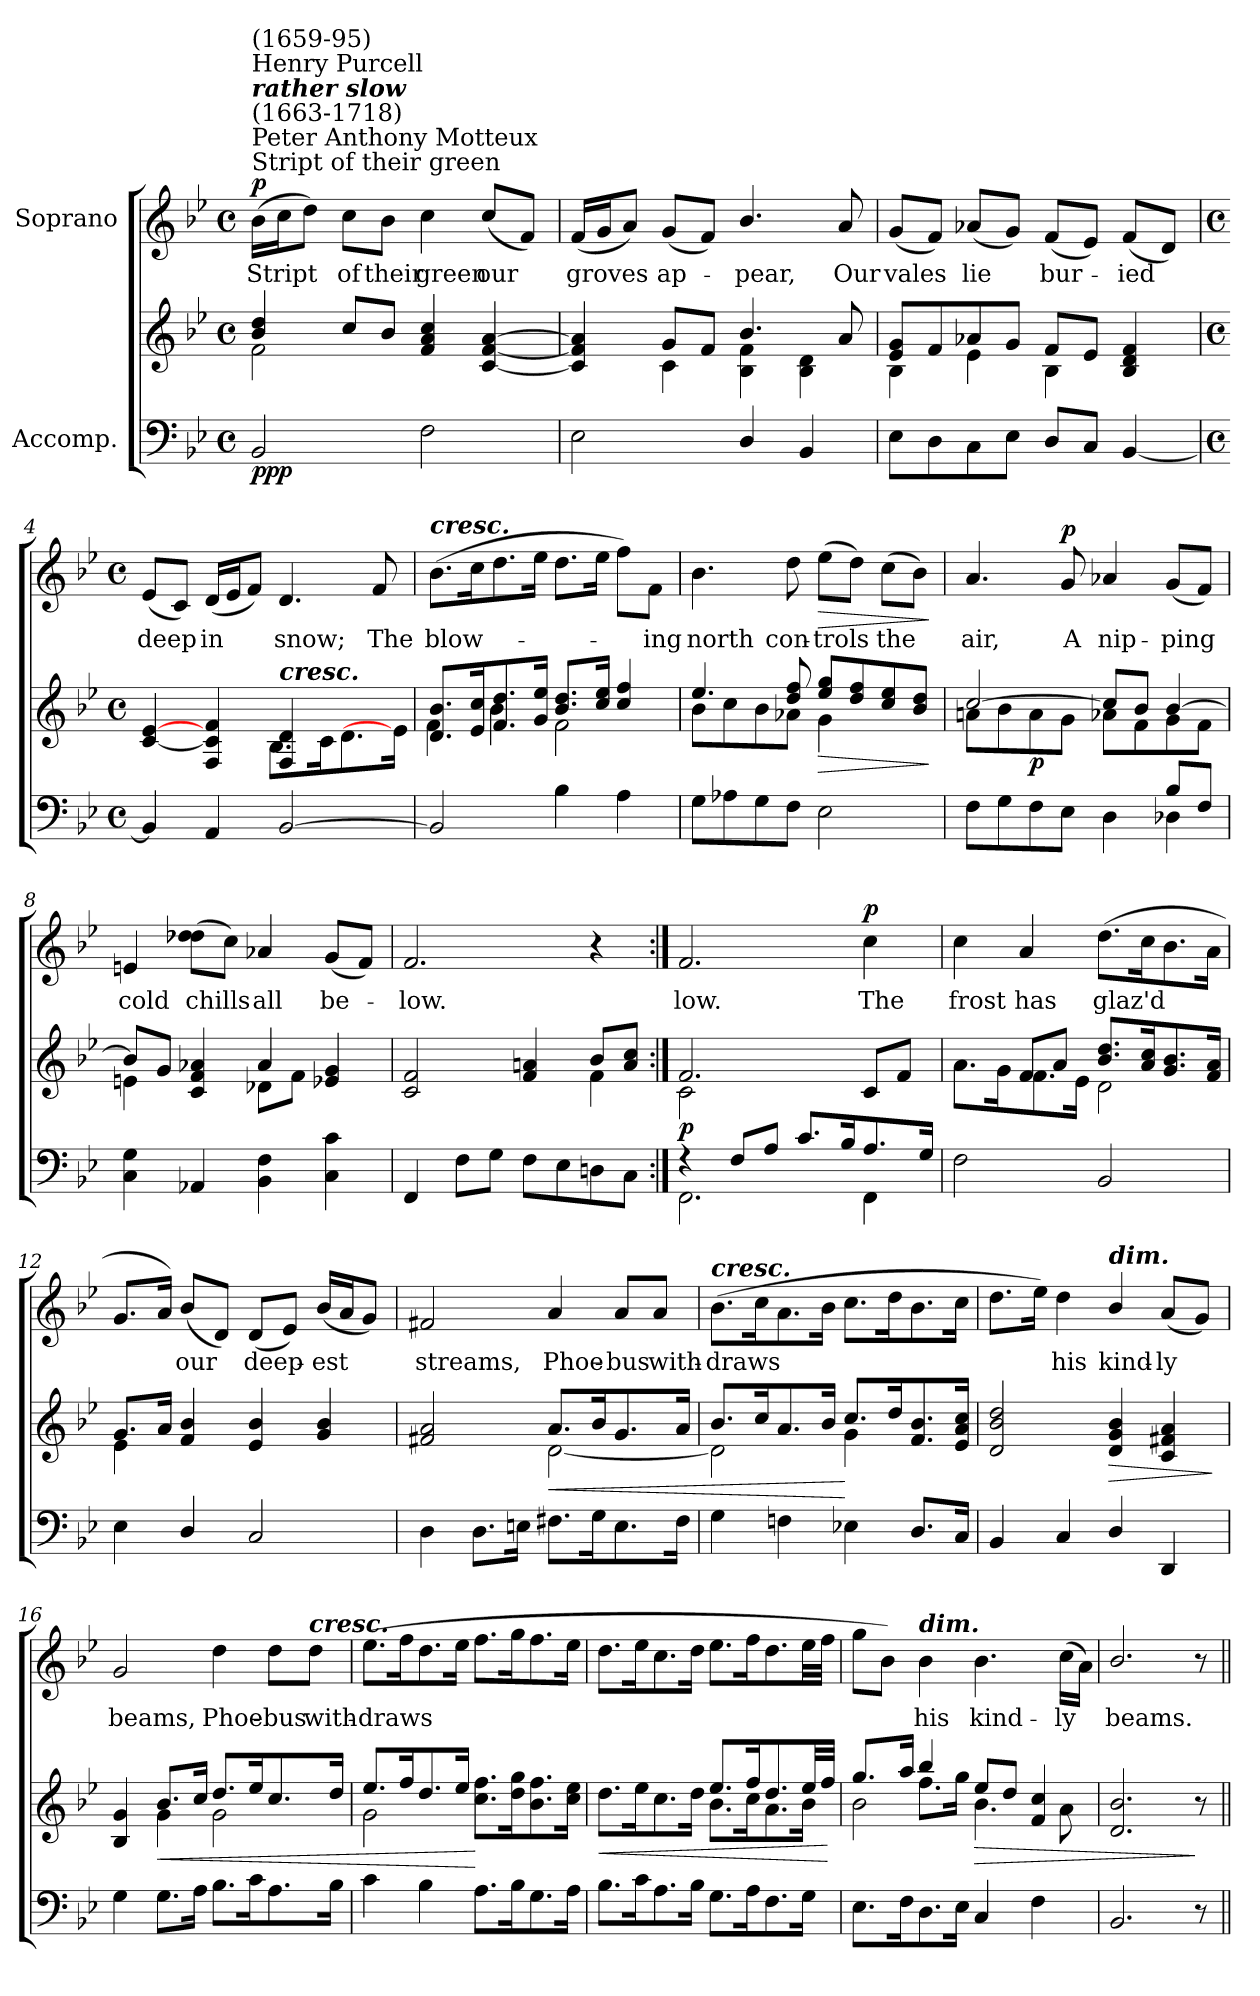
**kern	**kern	**dynam	**kern	**text	**dynam
*part2	*part2	*part2	*part1	*part1	*part1
*staff3	*staff2	*staff2/3	*staff1	*staff1	*staff1
*I"Accomp.	*	*	*I"Soprano	*	*
*clefF4	*clefG2	*	*clefG2	*	*
*k[b-e-]	*k[b-e-]	*	*k[b-e-]	*	*
*B-:	*B-:	*	*B-:	*	*
*M4/4	*M4/4	*	*M4/4	*	*
*met(c)	*met(c)	*	*met(c)	*	*
*MM72	*MM72	*	*MM72	*	*
=1	=1	=1	=1	=1	=1
*	*^	*	*	*	*
!	!	!	!	!LO:TX:a:t=Stript of their green	!	!
!	!	!	!	!LO:TX:a:t=Peter Anthony Motteux	!	!
!	!	!	!	!LO:TX:a:t=(1663-1718)	!	!
!	!	!	!	!LO:TX:a:Bi:t=rather slow	!	!
!	!	!	!	!LO:TX:a:t=Henry Purcell	!	!
!	!	!	!	!LO:TX:a:t=(1659-95)	!	!
!	!	!	!LO:DY:b=2	!	!LO:LY:b	!
!	!	!	!LO:DY:n=1:b	!	!	!
!	!	!	!LO:DY:n=2:b	!	!	!LO:DY:b
2BB-/	4b-/ 4dd/	2f\	p p p	(>16b-\LL	Stript	p
.	.	.	.	16cc\J	.	.
.	.	.	.	8dd\J)	.	.
!	!	!	!	!	!LO:LY:b	!
.	8cc/L	.	.	8cc\L	of	.
!	!	!	!	!	!LO:LY:b	!
.	8b-/J	.	.	8b-\J	their	.
!	!	!	!	!	!LO:LY:b	!
2F\	4f/ 4a/ 4cc/	2ryy	.	4cc\	green	.
!	!	!	!	!	!LO:LY:b	!
.	[4c/ [4f/ [4a/	.	.	(<8cc/L	our	.
.	.	.	.	8f/J)	.	.
=2	=2	=2	=2	=2	=2	=2
!	!	!	!	!	!LO:LY:b	!
2E-\	4c/] 4f/] 4a/]	4ryy	.	(<16f/LL	groves	.
.	.	.	.	16g/J	.	.
.	.	.	.	8a/J)	.	.
!	!	!	!	!	!LO:LY:b	!
.	8g/L	4c\	.	(<8g/L	ap-	.
.	8f/J	.	.	8f/J)	.	.
!	!	!	!	!	!LO:LY:b	!
4D/	4.b-/	4B-\ 4f\	.	4.b-/	pear,	.
4BB-/	.	4B-\ 4d\	.	.	.	.
!	!	!	!	!	!LO:LY:b	!
.	8a/	.	.	8a/	Our	.
=3	=3	=3	=3	=3	=3	=3
!	!	!	!	!	!LO:LY:b	!
8E-\L	8e-/ 8g/L	4B-\	.	(<8g/L	vales	.
8D\	8f/	.	.	8f/J)	.	.
!	!	!	!	!	!LO:LY:b	!
8C\	8a-X/	4e-\	.	(<8a-X/L	lie	.
8E-\J	8g/J	.	.	8g/J)	.	.
!	!	!	!	!	!LO:LY:b	!
8D/L	8f/L	4B-\	.	(<8f/L	bur-	.
8C/J	8e-/J	.	.	8e-/J)	.	.
!	!	!	!	!	!LO:LY:b	!
[4BB-/	4B-/ 4d/ 4f/	4ryy	.	(<8f/L	ied	.
.	.	.	.	8d/J)	.	.
!!LO:LB:g=z
=4	=4	=4	=4	=4	=4	=4
*M4/4	*M4/4	*	*	*M4/4	*	*
*met(c)	*met(c)	*	*	*met(c)	*	*
*^	*	*	*	*	*	*
!	!	!	!	!	!	!LO:LY:b	!
4BB-/]	1ryy	[4c/ [4e-/	2ryy	.	(<8e-/L	deep	.
.	.	.	.	.	8c/J)	.	.
!	!	!	!	!	!	!LO:LY:b	!
4AA/	.	4F/ 4c/] 4f/	.	.	(<16d/LL	in	.
.	.	.	.	.	16e-/J	.	.
.	.	.	.	.	8f/J)	.	.
!	!	!LO:TX:a:Bi:t=cresc.	!	!	!	!	!
!	!	!	!	!	!	!LO:LY:b	!
[2BB-/	.	4F/ 4d/	8.B-\L	.	4.d/	snow;	.
.	.	.	16c\K	.	.	.	.
.	.	4ryy	8.d\	.	.	.	.
!	!	!	!	!	!	!LO:LY:b	!
.	.	.	.	.	8f/	The	.
.	.	.	16e-\Jk]	.	.	.	.
=5	=5	=5	=5	=5	=5	=5	=5
!	!	!	!	!	!LO:TX:a:Bi:t=cresc.	!	!
!	!	!	!	!	!	!LO:LY:b	!
2BB-/]	1ryy	8.d/ 8.b-/L	4f\	.	(>8.b-\L	blow-	.
.	.	16e-/ 16cc/K	.	.	16cc\K	.	.
.	.	8.f/ 8.dd/	4b-\	.	8.dd\	.	.
.	.	16g/ 16ee-/Jk	.	.	16ee-\Jk	.	.
4B-\	.	8.b-/ 8.dd/L	2f\	.	8.dd\L	.	.
.	.	16cc/ 16ee-/Jk	.	.	16ee-\Jk	.	.
4A\	.	4cc/ 4ff/	.	.	8ff\L)	.	.
!	!	!	!	!	!	!LO:LY:b	!
.	.	.	.	.	8f\J	-ing	.
=6	=6	=6	=6	=6	=6	=6	=6
!	!	!	!	!	!	!LO:LY:b	!
8G\L	1ryy	4.ee-/	8b-\L	.	4.b-\	north	.
8A-X\	.	.	8cc\	.	.	.	.
8G\	.	.	8b-\	.	.	.	.
!	!	!	!	!	!	!LO:LY:b	!
8F\J	.	8dd/ 8ff/	8a-X\J	.	8dd\	con-	.
!	!	!	!	!LO:HP:b	!	!LO:LY:b	!LO:HP:b
2E-\	.	8ee-/ 8gg/L	4g\	>	(>8ee-\L	-trols	>
.	.	8dd/ 8ff/	.	.	8dd\J)	.	.
!	!	!	!	!	!	!LO:LY:b	!
.	.	8cc/ 8ee-/	4ryy	.	(>8cc\L	the	.
.	.	8b-/ 8dd/J	.	.	8b-\J)	.	.
*v	*v	*	*	*	*	*	*
*	*v	*v	*	*	*	*
.	.	]	.	.	]
=7	=7	=7	=7	=7	=7
*^	*^	*	*	*	*
!	!	!	!	!	!	!LO:LY:b	!
8F\L	2ryy	[2cc/	8an\L	.	4.a/	air,	.
8G\	.	.	8b-\	.	.	.	.
!	!	!	!	!LO:DY:b	!	!	!
8F\	.	.	8a\	p	.	.	.
!	!	!	!	!	!	!LO:LY:b	!LO:DY:b
8E-\J	.	.	8g\J	.	8g/	A	p
!	!	!	!	!	!	!LO:LY:b	!
4D\	4ryy	8cc/L]	8a-X\L	.	4a-X/	nip-	.
.	.	8b-/J	8f\	.	.	.	.
!	!	!	!	!	!	!LO:LY:b	!
8B-/L	4D-X\	[4b-/	8g\	.	(<8g/L	-ping	.
8F/J	.	.	8f\J	.	8f/J)	.	.
!!LO:LB:g=z
=8	=8	=8	=8	=8	=8	=8	=8
!	!	!	!	!	!	!LO:LY:b	!
4C\ 4G\	1ryy	8b-/L]	4en\	.	4en/	cold	.
.	.	8g/J	.	.	.	.	.
!	!	!	!	!	!	!LO:LY:b	!
4AA-X/	.	4c/ 4f/ 4a-X/	4ryy	.	(>8dd-X\ 8dd-\L	chills	.
.	.	.	.	.	8cc\J)	.	.
!	!	!	!	!	!	!LO:LY:b	!
4BB-\ 4F\	.	4a-/	8d-X\L	.	4a-X/	all	.
.	.	.	8f\J	.	.	.	.
!	!	!	!	!	!	!LO:LY:b	!
4C\ 4c\	.	4e-X/ 4g/	4ryy	.	(<8g/L	be-	.
.	.	.	.	.	8f/J)	.	.
=9	=9	=9	=9	=9	=9	=9	=9
!	!	!	!	!	!	!LO:LY:b	!
4FF/	1ryy	2c/ 2f/	2.ryy	.	2.f/	low.	.
8F\L	.	.	.	.	.	.	.
8G\J	.	.	.	.	.	.	.
8F\L	.	4f/ 4an/	.	.	.	.	.
8E-i\	.	.	.	.	.	.	.
8Dni\	.	8b-/L	4f\	.	4r	.	.
8C\J	.	8a/ 8cc/J	.	.	.	.	.
=10:|!	=10:|!	=10:|!	=10:|!	=10:|!	=10:|!	=10:|!	=10:|!
!	!	!	!	!LO:DY:b	!	!LO:LY:b	!
4r	2.FF\	2.f/	2c\	p	2.f/	low.	.
8F/L	.	.	.	.	.	.	.
8A/J	.	.	.	.	.	.	.
8.c/L	.	.	4ryy	.	.	.	.
16B-/K	.	.	.	.	.	.	.
!	!	!	!	!	!	!LO:LY:b	!LO:DY:b
8.A/	4FF\	4ryy	8c/L	.	4cc\	The	p
.	.	.	8f/J	.	.	.	.
16G/Jk	.	.	.	.	.	.	.
=11	=11	=11	=11	=11	=11	=11	=11
!	!	!	!	!	!	!LO:LY:b	!
2F\	2ryy	4ryy	8.a\L	.	4cc\	frost	.
.	.	.	16g\K	.	.	.	.
!	!	!	!	!	!	!LO:LY:b	!
.	.	8f/L	8.f\	.	4a/	has	.
.	.	8a/J	.	.	.	.	.
.	.	.	16e-\Jk	.	.	.	.
!	!	!	!	!	!	!LO:LY:b	!
2BB-/	2ryy	8.b-/ 8.dd/L	2d\	.	(>8.dd\L	glaz'd	.
.	.	16a/ 16cc/K	.	.	16cc\K	.	.
.	.	8.g/ 8.b-/	.	.	8.b-\	.	.
.	.	16f/ 16a/Jk	.	.	16a\Jk	.	.
!!LO:PB:g=z
=12	=12	=12	=12	=12	=12	=12	=12
4E-\	2ryy	8.g/L	4e-\	.	8.g/L	.	.
.	.	16a/Jk	.	.	16a/Jk)	.	.
!	!	!	!	!	!	!LO:LY:b	!
4D/	.	4f/ 4b-/	2.ryy	.	(<8b-/L	our	.
.	.	.	.	.	8d/J)	.	.
!	!	!	!	!	!	!LO:LY:b	!
2C/	2ryy	4e-/ 4b-/	.	.	(<8d/L	deep-	.
.	.	.	.	.	8e-/J)	.	.
!	!	!	!	!	!	!LO:LY:b	!
.	.	4g/ 4b-/	.	.	(<16b-/LL	est	.
.	.	.	.	.	16a/J	.	.
.	.	.	.	.	8g/J)	.	.
*v	*v	*	*	*	*	*	*
!!LO:LB:g=z
=13	=13	=13	=13	=13	=13	=13
!	!	!	!	!	!LO:LY:b	!
4D\	2f#X/ 2a/	2ryy	.	2f#X/	streams,	.
8.D\L	.	.	.	.	.	.
16En\Jk	.	.	.	.	.	.
!	!	!	!LO:HP:b	!	!LO:LY:b	!
8.F#X\L	8.a/L	[2d\	<	4a/	Phoe-	.
16G\K	16b-/K	.	.	.	.	.
!	!	!	!	!	!LO:LY:b	!
8.E\	8.g/	.	.	8a/L	-bus	.
!	!	!	!	!	!LO:LY:b	!
.	.	.	.	8a/J	with-	.
16F#\Jk	16a/Jk	.	.	.	.	.
=14	=14	=14	=14	=14	=14	=14
!	!	!	!	!LO:TX:a:Bi:t=cresc.	!	!
!	!	!	!	!	!LO:LY:b	!
4G\	8.b-/L	2d\]	.	(>8.b-\L	-draws	.
.	16cc/K	.	.	16cc\K	.	.
4Fn\	8.a/	.	.	8.a\	.	.
.	16b-/Jk	.	.	16b-\Jk	.	.
4E-X\	8.cc/L	4g\	[	8.cc\L	.	.
.	16dd/K	.	.	16dd\K	.	.
8.D/L	8.f/ 8.b-/	4ryy	.	8.b-\	.	.
16C/Jk	16e-/ 16a/ 16cc/Jk	.	.	16cc\Jk	.	.
=15	=15	=15	=15	=15	=15	=15
4BB-/	2d/ 2b-/ 2dd/	1ryy	.	8.dd\L	.	.
.	.	.	.	16ee-\Jk)	.	.
!	!	!	!	!	!LO:LY:b	!
4C/	.	.	.	4dd\	his	.
!	!	!	!	!LO:TX:a:Bi:t=dim.	!	!
!	!	!	!LO:HP:b	!	!LO:LY:b	!
4D/	4d/ 4g/ 4b-/	.	>	4b-/	kind-	.
!	!	!	!	!	!LO:LY:b	!
4DD/	4c/ 4f#X/ 4a/	.	.	(<8a/L	-ly	.
.	.	.	.	8g/J)	.	.
*	*v	*v	*	*	*	*
.	.	]	.	.	.
=16	=16	=16	=16	=16	=16
*	*^	*	*	*	*
!	!	!	!	!	!LO:LY:b	!
4G\	4B-/ 4g/	4ryy	.	2g/	beams,	.
!	!	!	!LO:HP:b	!	!	!
8.G\L	8.b-/L	4g\	<	.	.	.
16A\Jk	16cc/Jk	.	.	.	.	.
!	!	!	!	!	!LO:LY:b	!
8.B-\L	8.dd/L	2g\	.	4dd\	Phoe-	.
16c\K	16ee-/K	.	.	.	.	.
!	!	!	!	!	!LO:LY:b	!
8.A\	8.cc/	.	.	8dd\L	-bus	.
!	!	!	!	!LO:TX:a:Bi:t=cresc.	!	!
!	!	!	!	!	!LO:LY:b	!
.	.	.	.	8dd\J	with-	.
16B-\Jk	16dd/Jk	.	.	.	.	.
=17	=17	=17	=17	=17	=17	=17
!	!	!	!	!	!LO:LY:b	!
4c\	8.ee-/L	2g\	.	(>8.ee-\L	-draws	.
.	16ff/K	.	.	16ff\K	.	.
4B-\	8.dd/	.	.	8.dd\	.	.
.	16ee-/Jk	.	.	16ee-\Jk	.	.
8.A\L	8.cc\ 8.ff\L	2ryy	[	8.ff\L	.	.
16B-\K	16dd\ 16gg\K	.	.	16gg\K	.	.
8.G\	8.b-\ 8.ff\	.	.	8.ff\	.	.
16A\Jk	16cc\ 16ee-\Jk	.	.	16ee-\Jk	.	.
*	*v	*v	*	*	*	*
!!LO:LB:g=z
=18	=18	=18	=18	=18	=18
!	!	!LO:HP:b	!	!	!
*	*^	*	*	*	*
*	*	*^	*	*	*	*
8.B-\L	8.dd\L	2ryy	2ryy	<	8.dd\L	.	.
16c\K	16ee-\K	.	.	.	16ee-\K	.	.
8.A\	8.cc\	.	.	.	8.cc\	.	.
16B-\Jk	16dd\Jk	.	.	.	16dd\Jk	.	.
8.G\L	8.ee-/L	8.b-\L	2ryy	.	8.ee-\L	.	.
16A\K	16ff/K	16cc\K	.	.	16ff\K	.	.
8.F\	8.dd/	8.a\	.	.	8.dd\	.	.
16G\Jk	32ee-/LL	16b-\Jk	.	.	32ee-\LL	.	.
.	32ff/JJJ	.	.	.	32ff\JJJ	.	.
*	*v	*v	*v	*	*	*	*
.	.	[	.	.	.
=19	=19	=19	=19	=19	=19
*	*^	*	*	*	*
*	*	*^	*	*	*	*
8.E-\L	4ryy	2b-\	8.gg/L	.	8gg\L	.	.
.	.	.	.	.	8b-\J)	.	.
16F\K	.	.	16aa/Jk	.	.	.	.
!	!	!	!	!	!LO:TX:a:Bi:t=dim.	!	!
!	!	!	!	!	!	!LO:LY:b	!
8.D\	4bb-/	.	8.ff\L	.	4b-\	his	.
16E-\Jk	.	.	16gg\Jk	.	.	.	.
!	!	!	!	!LO:HP:b	!	!LO:LY:b	!
4C/	8ee-/L	2ryy	4.b-\	>	4.b-\	kind-	.
.	8dd/J	.	.	.	.	.	.
4F\	4f/ 4cc/	.	.	.	.	.	.
!	!	!	!	!	!	!LO:LY:b	!
.	.	.	8a\	.	(>16cc\LL	-ly	.
.	.	.	.	.	16a\JJ)	.	.
=20	=20	=20	=20	=20	=20	=20	=20
!	!	!	!	!	!	!LO:LY:b	!
2.BB-/	2.d/ 2.b-/	2..ryy	2..ryy	.	2.b-/	beams.	.
8r	8r	.	.	]	8r	.	.
*	*v	*v	*v	*	*	*	*
=||	=||	=||	=||	=||	=||
*-	*-	*-	*-	*-	*-
